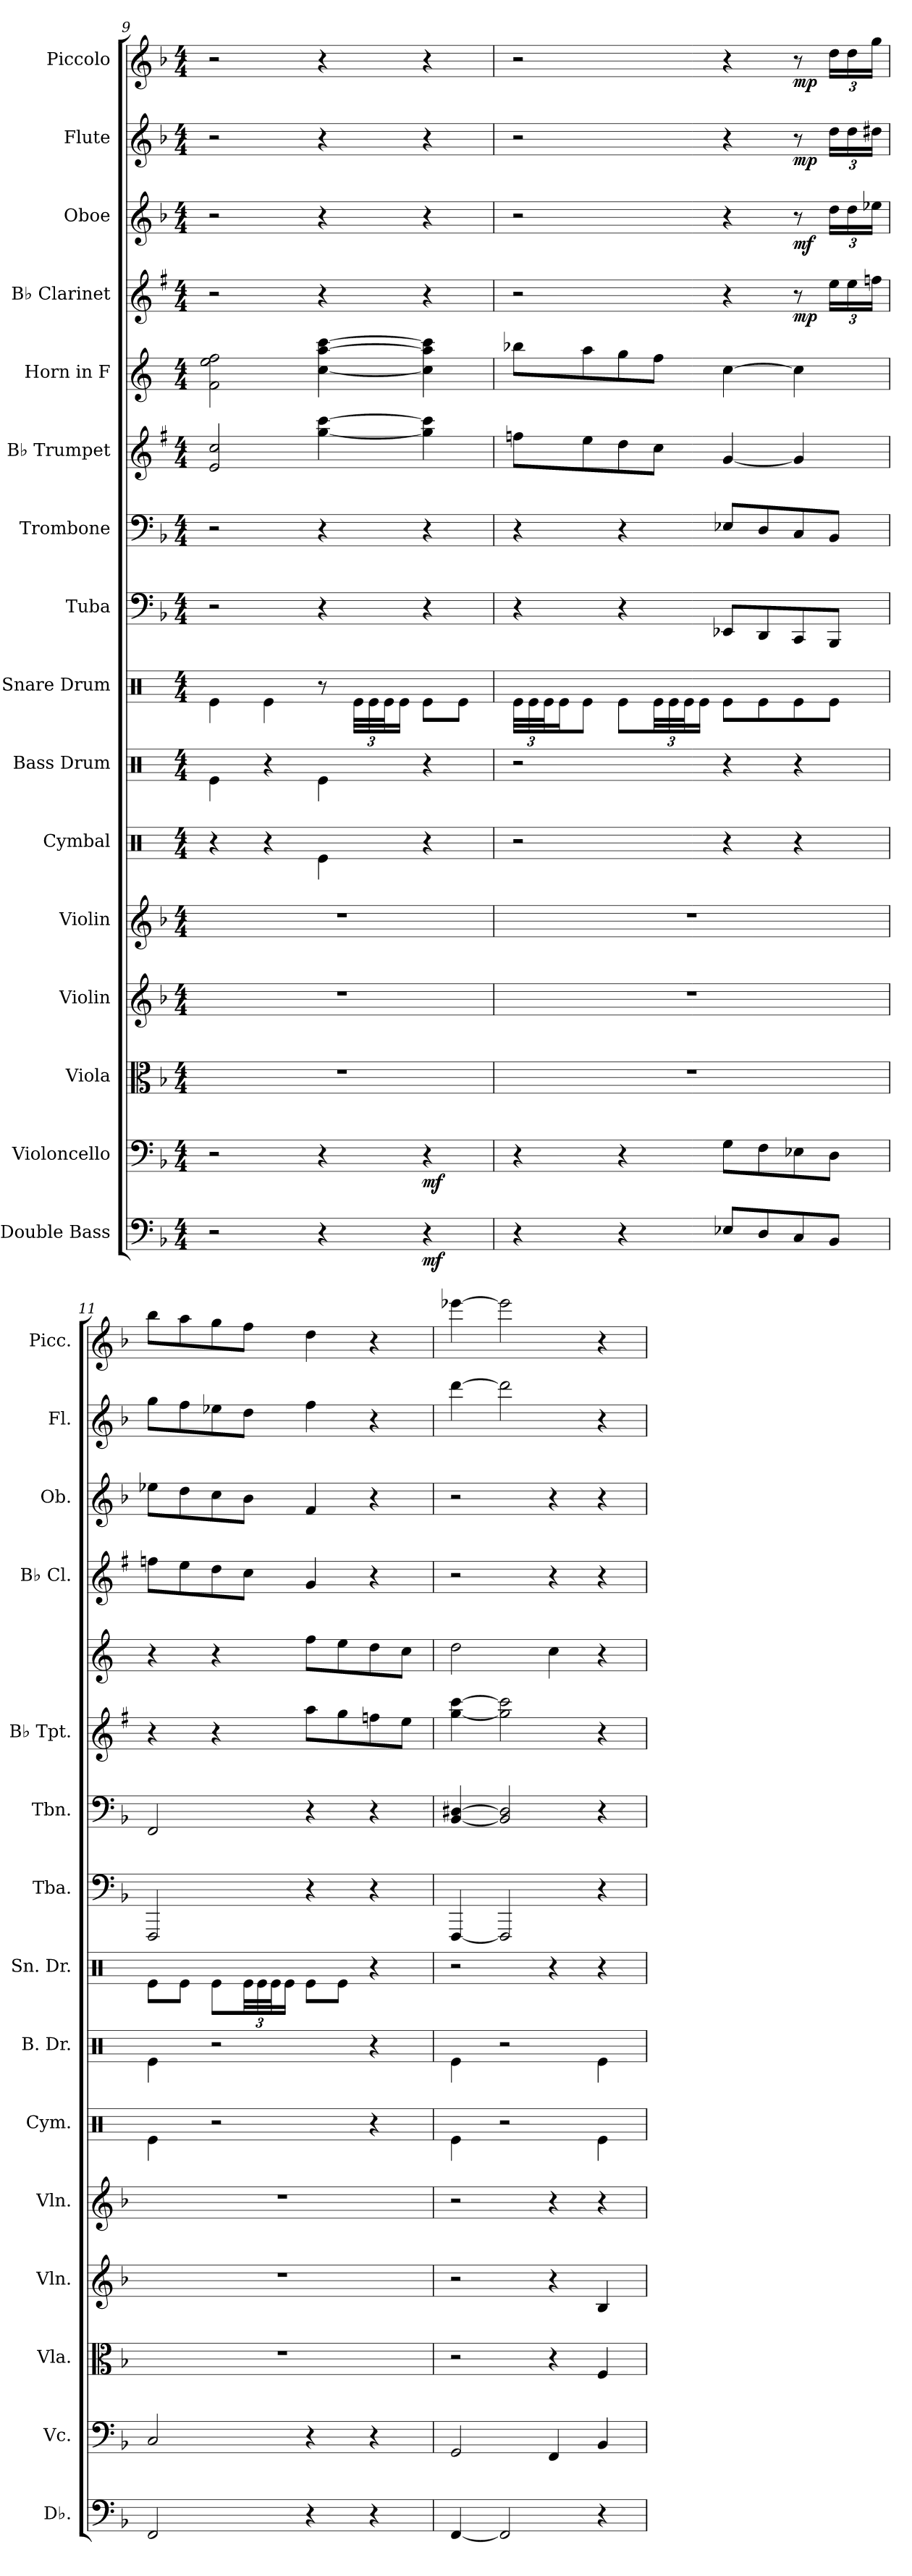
**kern	**dynam	**kern	**dynam	**kern	**kern	**kern	**kern	**kern	**kern	**kern	**kern	**kern	**kern	**kern	**dynam	**kern	**dynam	**kern	**dynam	**kern	**dynam
*part16	*part16	*part15	*part15	*part14	*part13	*part12	*part11	*part10	*part9	*part8	*part7	*part6	*part5	*part4	*part4	*part3	*part3	*part2	*part2	*part1	*part1
*staff16	*staff16	*staff15	*staff15	*staff14	*staff13	*staff12	*staff11	*staff10	*staff9	*staff8	*staff7	*staff6	*staff5	*staff4	*staff4	*staff3	*staff3	*staff2	*staff2	*staff1	*staff1
*I"Double Bass	*	*I"Violoncello	*	*I"Viola	*I"Violin	*I"Violin	*I"Cymbal	*I"Bass Drum	*I"Snare Drum	*I"Tuba	*I"Trombone	*I"B♭ Trumpet	*I"Horn in F	*I"B♭ Clarinet	*	*I"Oboe	*	*I"Flute	*	*I"Piccolo	*
*I'Db.	*	*I'Vc.	*	*I'Vla.	*I'Vln.	*I'Vln.	*I'Cym.	*I'B. Dr.	*I'Sn. Dr.	*I'Tba.	*I'Tbn.	*I'B♭ Tpt.	*	*I'B♭ Cl.	*	*I'Ob.	*	*I'Fl.	*	*I'Picc.	*
*clefF4	*	*clefF4	*	*clefC3	*clefG2	*clefG2	*clefX	*clefX	*clefX	*clefF4	*clefF4	*clefG2	*clefG2	*clefG2	*	*clefG2	*	*clefG2	*	*clefG2	*
*ITrd7c12	*	*	*	*	*	*	*	*	*	*	*	*ITrd1c2	*ITrd4c7	*ITrd1c2	*	*	*	*	*	*ITrd-7c-12	*
*k[b-]	*	*k[b-]	*	*k[b-]	*k[b-]	*k[b-]	*k[]	*k[]	*k[]	*k[b-]	*k[b-]	*k[b-]	*k[b-]	*k[b-]	*	*k[b-]	*	*k[b-]	*	*k[b-]	*
*M4/4	*	*M4/4	*	*M4/4	*M4/4	*M4/4	*M4/4	*M4/4	*M4/4	*M4/4	*M4/4	*M4/4	*M4/4	*M4/4	*	*M4/4	*	*M4/4	*	*M4/4	*
=9	=9	=9	=9	=9	=9	=9	=9	=9	=9	=9	=9	=9	=9	=9	=9	=9	=9	=9	=9	=9	=9
2r	.	2r	.	1r	1r	1r	4r	4Re\	4Re\	2r	2r	2d/ 2b-/	2B-\ 2a\ 2b-\	2r	.	2r	.	2r	.	2r	.
.	.	.	.	.	.	.	4r	4r	4Re\	.	.	.	.	.	.	.	.	.	.	.	.
4r	.	4r	.	.	.	.	4Re\	4Re\	8r	4r	4r	[4ff\ [4bb-\	[4f\ [4dd\ [4ff\	4r	.	4r	.	4r	.	4r	.
*	*	*	*	*	*	*	*	*	*Xbrackettup	*	*	*	*	*	*	*	*	*	*	*	*
.	.	.	.	.	.	.	.	.	48Re\LLL	.	.	.	.	.	.	.	.	.	.	.	.
.	.	.	.	.	.	.	.	.	48Re\	.	.	.	.	.	.	.	.	.	.	.	.
.	.	.	.	.	.	.	.	.	48Re\J	.	.	.	.	.	.	.	.	.	.	.	.
.	.	.	.	.	.	.	.	.	16Re\JJ	.	.	.	.	.	.	.	.	.	.	.	.
!	!LO:DY:b	!	!LO:DY:b	!	!	!	!	!	!	!	!	!	!	!	!	!	!	!	!	!	!
4r	mf	4r	mf	.	.	.	4r	4r	8Re\L	4r	4r	4ff\] 4bb-\]	4f\] 4dd\] 4ff\]	4r	.	4r	.	4r	.	4r	.
.	.	.	.	.	.	.	.	.	8Re\J	.	.	.	.	.	.	.	.	.	.	.	.
!!LO:PB:g=z
=10	=10	=10	=10	=10	=10	=10	=10	=10	=10	=10	=10	=10	=10	=10	=10	=10	=10	=10	=10	=10	=10
4r	.	4r	.	1r	1r	1r	2r	2r	48Re\LLL	4r	4r	8ee-X\L	8ee-X\L	2r	.	2r	.	2r	.	2r	.
.	.	.	.	.	.	.	.	.	48Re\	.	.	.	.	.	.	.	.	.	.	.	.
.	.	.	.	.	.	.	.	.	48Re\J	.	.	.	.	.	.	.	.	.	.	.	.
.	.	.	.	.	.	.	.	.	16Re\J	.	.	.	.	.	.	.	.	.	.	.	.
.	.	.	.	.	.	.	.	.	8Re\J	.	.	8dd\	8dd\	.	.	.	.	.	.	.	.
4r	.	4r	.	.	.	.	.	.	8Re\L	4r	4r	8cc\	8cc\	.	.	.	.	.	.	.	.
.	.	.	.	.	.	.	.	.	48Re\LL	.	.	8b-\J	8b-\J	.	.	.	.	.	.	.	.
.	.	.	.	.	.	.	.	.	48Re\	.	.	.	.	.	.	.	.	.	.	.	.
.	.	.	.	.	.	.	.	.	48Re\J	.	.	.	.	.	.	.	.	.	.	.	.
.	.	.	.	.	.	.	.	.	16Re\JJ	.	.	.	.	.	.	.	.	.	.	.	.
8EE-X/L	.	8G\L	.	.	.	.	4r	4r	8Re\L	8EE-X/L	8E-X/L	[4f/	[4f\	4r	.	4r	.	4r	.	4r	.
8DD/	.	8F\	.	.	.	.	.	.	8Re\	8DD/	8D/	.	.	.	.	.	.	.	.	.	.
!	!	!	!	!	!	!	!	!	!	!	!	!	!	!	!LO:DY:b	!	!LO:DY:b	!	!LO:DY:b	!	!LO:DY:b
8CC/	.	8E-X\	.	.	.	.	4r	4r	8Re\	8CC/	8C/	4f/]	4f\]	8r	mp	8r	mf	8r	mp	8r	mp
*	*	*	*	*	*	*	*	*	*	*	*	*	*	*Xbrackettup	*	*Xbrackettup	*	*Xbrackettup	*	*Xbrackettup	*
8BBB-/J	.	8D\J	.	.	.	.	.	.	8Re\J	8BBB-/J	8BB-/J	.	.	24dd\LL	.	24dd\LL	.	24dd\LL	.	24ddd\LL	.
.	.	.	.	.	.	.	.	.	.	.	.	.	.	24dd\	.	24dd\	.	24dd\	.	24ddd\	.
.	.	.	.	.	.	.	.	.	.	.	.	.	.	24ee-X\JJ	.	24ee-X\JJ	.	24dd#X\JJ	.	24ggg\JJ	.
=11	=11	=11	=11	=11	=11	=11	=11	=11	=11	=11	=11	=11	=11	=11	=11	=11	=11	=11	=11	=11	=11
2FFF/	.	2C/	.	1r	1r	1r	4Re\	4Re\	8Re\L	2FFF/	2FF/	4r	4r	8ee-X\L	.	8ee-X\L	.	8gg\L	.	8bbb-\L	.
.	.	.	.	.	.	.	.	.	8Re\J	.	.	.	.	8dd\	.	8dd\	.	8ff\	.	8aaa\	.
.	.	.	.	.	.	.	2r	2r	8Re\L	.	.	4r	4r	8cc\	.	8cc\	.	8ee-X\	.	8ggg\	.
.	.	.	.	.	.	.	.	.	48Re\LL	.	.	.	.	8b-\J	.	8b-\J	.	8dd\J	.	8fff\J	.
.	.	.	.	.	.	.	.	.	48Re\	.	.	.	.	.	.	.	.	.	.	.	.
.	.	.	.	.	.	.	.	.	48Re\J	.	.	.	.	.	.	.	.	.	.	.	.
.	.	.	.	.	.	.	.	.	16Re\JJ	.	.	.	.	.	.	.	.	.	.	.	.
4r	.	4r	.	.	.	.	.	.	8Re\L	4r	4r	8gg\L	8b-\L	4f/	.	4f/	.	4ff\	.	4ddd\	.
.	.	.	.	.	.	.	.	.	8Re\J	.	.	8ff\	8a\	.	.	.	.	.	.	.	.
4r	.	4r	.	.	.	.	4r	4r	4r	4r	4r	8ee-X\	8g\	4r	.	4r	.	4r	.	4r	.
.	.	.	.	.	.	.	.	.	.	.	.	8dd\J	8f\J	.	.	.	.	.	.	.	.
=12	=12	=12	=12	=12	=12	=12	=12	=12	=12	=12	=12	=12	=12	=12	=12	=12	=12	=12	=12	=12	=12
[4FFF/	.	2GG/	.	2r	2r	2r	4Re\	4Re\	2r	[4FFF/	[4BB-/ [4D#X/	[4ff\ [4bb-\	2g\	2r	.	2r	.	[4ddd\	.	[4eeee-X\	.
2FFF/]	.	.	.	.	.	.	2r	2r	.	2FFF/]	2BB-/] 2D#/]	2ff\] 2bb-\]	.	.	.	.	.	2ddd\]	.	2eeee-\]	.
.	.	4FF/	.	4r	4r	4r	.	.	4r	.	.	.	4f\	4r	.	4r	.	.	.	.	.
4r	.	4BB-/	.	4F/	4B-/	4r	4Re\	4Re\	4r	4r	4r	4r	4r	4r	.	4r	.	4r	.	4r	.
=	=	=	=	=	=	=	=	=	=	=	=	=	=	=	=	=	=	=	=	=	=
*-	*-	*-	*-	*-	*-	*-	*-	*-	*-	*-	*-	*-	*-	*-	*-	*-	*-	*-	*-	*-	*-
